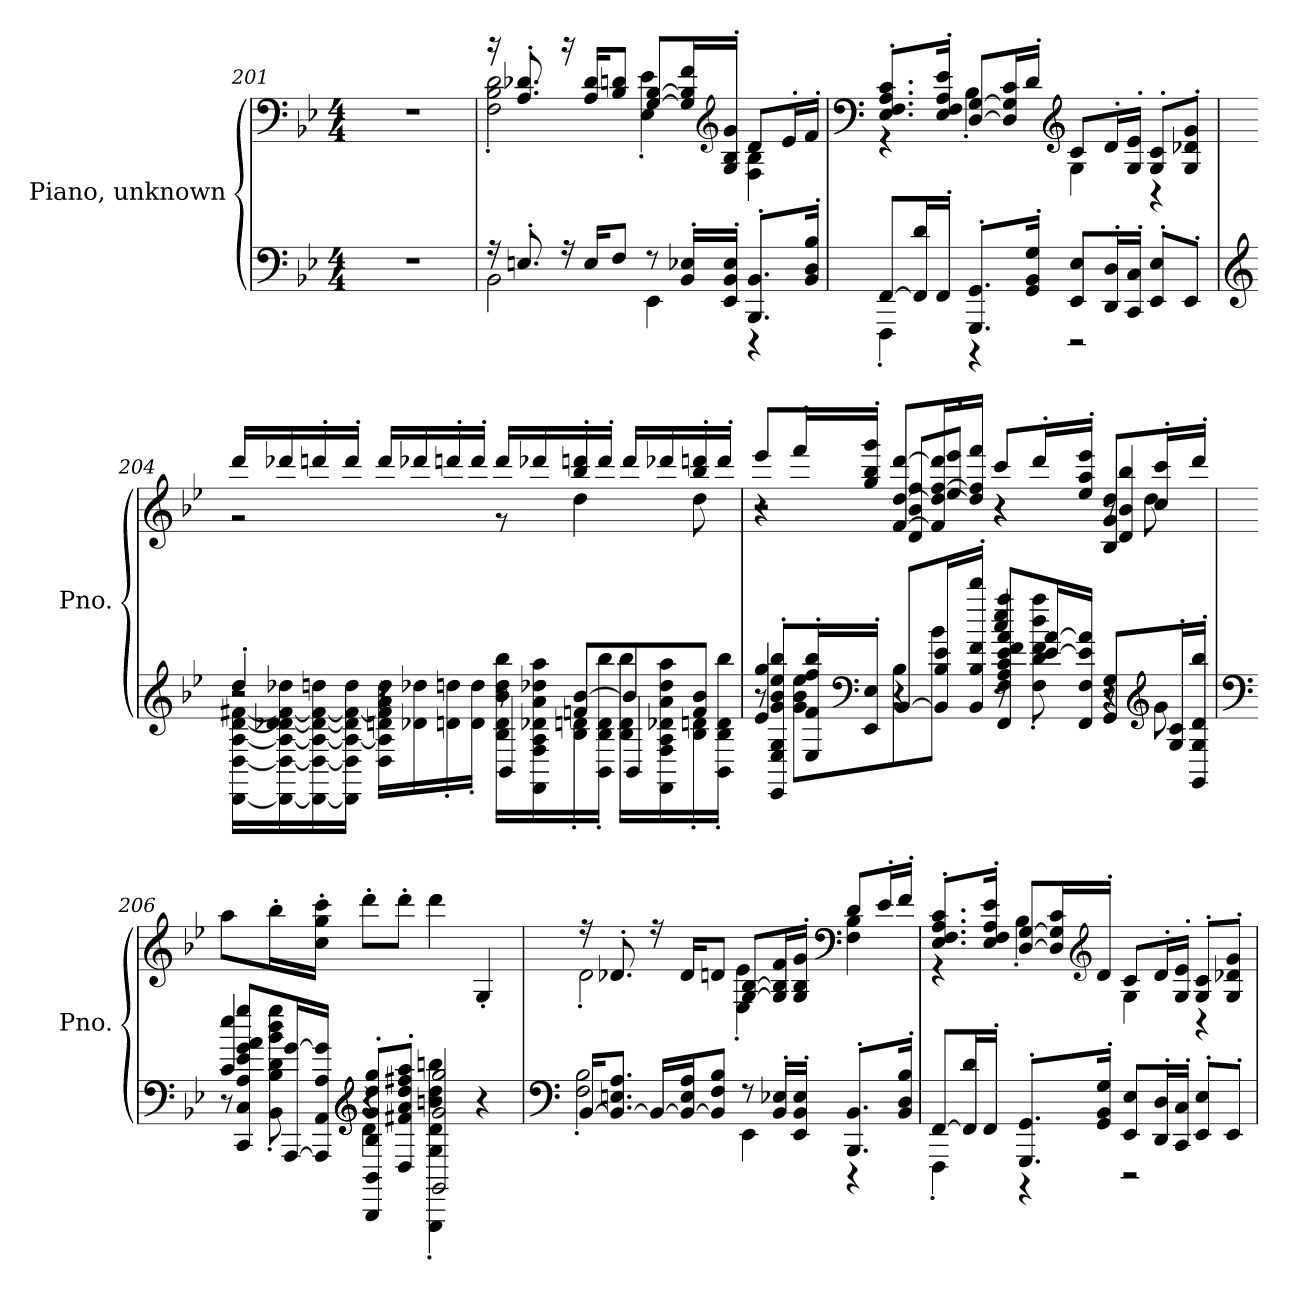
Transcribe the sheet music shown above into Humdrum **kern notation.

**kern	**kern
*part1	*part1
*staff2	*staff1
*I"Piano, unknown	*
*I'Pno.	*
*clefF4	*clefF4
*k[b-e-]	*k[b-e-]
*M4/4	*M4/4
=201	=201
1r	1r
!!LO:LB:g=z
=202	=202
*^	*^
16r	2BB-\	16r	2F\' 2B-\' 2d\'
8.En'/	.	8.A/' 8.d-X/'	.
16r	.	16r	.
16E/KL	.	16A/ 16d-/KL	.
8F/J	.	8B-/ 8dn/J	.
8r	4EE-\	[8G/ [8B-/L	4E-\' 4e-\'
16BB-/' 16E-X/'LL	.	16G/] 16B-/] 16f/L	.
*	*	*clefG2	*
16EE-/' 16BB-/' 16E-/'JJ	.	16G/' 16B-/' 16g/'JJ	.
8.BBB-/' 8.BB-/'L	4r	8d/L	4F\ 4B-\
.	.	16e-'/L	.
16BB-/' 16D/' 16B-/'Jk	.	16f'/JJ	.
=203	=203	=203	=203
*	*	*clefF4	*
[8FF/L	4FFF'\	8.E-/' 8.F/' 8.A/' 8.c/'L	4r
16FF/] 16d/L	.	.	.
16FF'/JJ	.	16E-/' 16F/' 16A/' 16e-/'Jk	.
8.GGG/' 8.GG/'L	4r	[8D/ [8G/L	4B-'\
.	.	16D/] 16G/] 16c/L	.
16GG/' 16BB-/' 16G/'Jk	.	16d'/JJ	.
*	*	*clefG2	*
8EE-/ 8E-/L	2r	8c/L	4G\
16DD/' 16D/'L	.	16d'/L	.
16CC/' 16C/'JJ	.	16G/' 16e-/'JJ	.
8EE-/' 8E-/'L	.	8G/' 8c/'L	4r
8EE-'/J	.	8G/' 8d-X/' 8g/'J	.
*v	*v	*	*
!!LO:LB:g=z	!!
=204	=204	=204
*clefG2	*	*
*^	*	*
*	*^	*	*
2r	[16DD\ [16D\ [16A\ [16d\ [16f#X\LL	4dd'/	16ddd/LL	2r
.	16DD\_ 16D\_ 16A\_ 16d-X\ 16d\_ 16f#\_ 16dd-X\	.	16ddd-X/	.
.	16DD\_ 16D\_ 16A\_ 16d\_ 16f#\_ 16ddn\	.	16dddn'/	.
.	16DD\] 16D\] 16A\_ 16d\] 16f#\_ 16dd\JJ	.	16ddd'/JJ	.
.	16D\ 16A\] 16dn\ 16f#\] 16a\ 16dd\LL	4r	16ddd/LL	.
.	16d-X\ 16dd-X\	.	16ddd-X/	.
.	16dn\' 16ddn\'	.	16dddn'/	.
.	16d\' 16dd\'JJ	.	16ddd'/JJ	.
8r	16B-\ 16d\ 16b-\ 16dd\ 16bb-\LL	4BB-/	16ddd/LL	8r
.	16FF\ 16F\ 16A\ 16d-X\ 16a\ 16dd-X\ 16aa\	.	16ddd-X/	.
8fn/ [8b-/L	16B-\' 16dn\'	.	16bb-/' 16dddn/'	4dd\
.	16BB-\' 16B-\' 16d\' 16bb-\'JJ	.	16ddd'/JJ	.
8b-/]	16B-\ 16d\ 16bb-\LL	4BB-/	16ddd/LL	.
.	16FF\ 16F\ 16A\ 16d-X\ 16a\ 16dd-\ 16aa\	.	16ddd-X/	.
8f/ 8b-/J	16B-\' 16dn\'	.	16bb-/' 16dddn/'	8dd\
.	16BB-\' 16B-\' 16d\' 16bb-\'JJ	.	16ddd'/JJ	.
!!LO:LB:g=z
=205	=205	=205	=205	=205
*	*	*	*	*^
4e-/ 4gg/	8r	8EE-/' 8E-/' 8G/' 8g/' 8b-/' 8ee-/' 8bb-/'L	8eee-/L	2r	4r
.	8g\ 8b-\ 8ee-\L	16E-/' 16f/' 16ff/' 16bb-/'L	16fff'/L	.	.
*clefF4	*	*	*	*	*
.	.	16EE-/' 16E-/'JJ	16gg/' 16bb-/' 16ggg/'JJ	.	.
4r	8B-\	[8BB-/L	[8f/ [8dd/ [8ddd/L	.	8d/ 8b-/ 8ff/L
.	8b-\J	16BB-/] 16B-/ 16e-/L	16f/] 16dd/_ [16ff/ 16ddd/]L	.	8ee-/' 8eee-/'J
.	.	16BB-/' 16B-/' 16f/' 16ddd/'JJ	16dd/] 16ff/] 16fff/JJ	.	.
4cc/ 4ee-/	8r	8FF/ 8F/ 8A/ 8c/ 8e-/ 8f/ 8a/ 8aa/L	8ccc/L	4r	4r
.	8F\' 8d\' 8f\' 8dd\' 8aa\'	[16e-/ [16a/L	16ddd'/L	.	.
.	.	16FF/ 16F/ 16e-/] 16a/]JJ	16ee-/' 16aa/' 16eee-/'JJ	.	.
4r	8r	8GG/ 8G/L	8B-/ 8g/ 8dd/L	8r	4d/ 4b-/ 4bb-/
*clefG2	*	*	*	*	*
.	8g\	16G/' 16c/'L	16cc/' 16ccc/'L	8dd\	.
.	.	16GG/' 16G/' 16d/' 16bb-/'JJ	16ddd'/JJ	.	.
*	*	*	*v	*v	*v
=206	=206	=206	=206
*clefF4	*	*	*
4c/ 4ee-/	8r	8CC/ 8C/ 8A/ 8e-/ 8g/ 8a/ 8gg/L	8aa\L
.	8BB-\' 8B-\' 8d\' 8b-\' 8dd\' 8gg\'	[16AAA/ [16g/L	16bb-'\L
.	.	16AAA/] 16AA/ 16A/ 16g/]JJ	16cc\' 16gg\' 16ccc\'JJ
*clefG2	*	*	*
4r	4d\	8BBB-/' 8BB-/' 8B-/' 8g/' 8dd/' 8gg/'L	8ddd'\L
.	.	8D/' 8f#X/' 8a/' 8dd/' 8ff#X/' 8aa/'J	8ddd'\J
2r	4GGG\' 4G\' 4d\' 4bn\' 4dd\' 4bbn\'	2GG/ 2g/ 2gg/	4ddd\
.	4r	.	4G'/
*v	*v	*v	*
!!LO:LB:g=z
=207	=207
*clefF4	*
*^	*^
[16BB-/KL	2F\' 2B-\'	16r	2d'\
8.BB-/_ 8.En/ 8.A/J	.	8.d-X'/	.
16BB-/LL_	.	16r	.
16BB-/_ 16E/ 16A/J	.	16d-/KL	.
8BB-/] 8F/ 8B-/J	.	8dn/J	.
8r	4EE-\	[8G/ [8B-/L	4E-\' 4e-\'
16BB-/' 16E-X/'LL	.	16G/] 16B-/] 16f/L	.
16EE-/' 16BB-/' 16E-/'JJ	.	16G/' 16B-/' 16g/'JJ	.
*	*	*clefF4	*
8.BBB-/' 8.BB-/'L	4r	8d/L	4F\ 4B-\
.	.	16e-'/L	.
16BB-/' 16D/' 16B-/'Jk	.	16f'/JJ	.
=208	=208	=208	=208
[8FF/L	4FFF'\	8.E-/' 8.F/' 8.A/' 8.c/'L	4r
16FF/] 16d/L	.	.	.
16FF'/JJ	.	16E-/' 16F/' 16A/' 16e-/'Jk	.
8.GGG/' 8.GG/'L	4r	[8D/ [8G/L	4B-'\
.	.	16D/] 16G/] 16c/L	.
*	*	*clefG2	*
16GG/' 16BB-/' 16G/'Jk	.	16d'/JJ	.
8EE-/ 8E-/L	2r	8c/L	4G\
16DD/' 16D/'L	.	16d'/L	.
16CC/' 16C/'JJ	.	16G/' 16e-/'JJ	.
8EE-/' 8E-/'L	.	8G/' 8c/'L	4r
8EE-'/J	.	8G/' 8d-X/' 8g/'J	.
*v	*v	*	*
*	*v	*v
=	=
*-	*-
